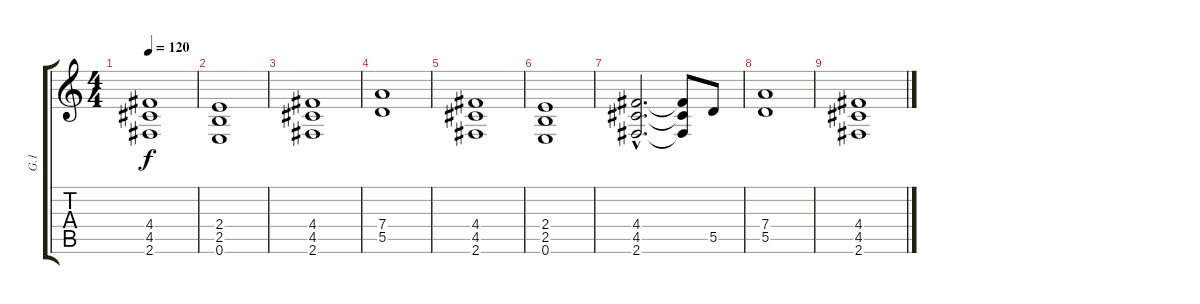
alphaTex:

\track ("G.1" "G.1") {instrument distortionguitar}
\staff {score tabs}
\tuning (E4 B3 G3 D3 A2 E2) {hide}
\ts (4 4)
\tempo 120
\clef g2
\ks c
(4.4 4.5 2.6).1{dy f volume 10} |
(2.4 2.5 0.6).1 |
(4.4 4.5 2.6).1 |
(7.4 5.5).1 |
(4.4 4.5 2.6).1 |
(2.4 2.5 0.6).1 |
(4.4{hac} 4.5{hac} 2.6{hac}).2{d} (4.4{t} 4.5{t} 2.6{t}).8 5.5.8 |
(7.4 5.5).1 |
(4.4 4.5 2.6).1
